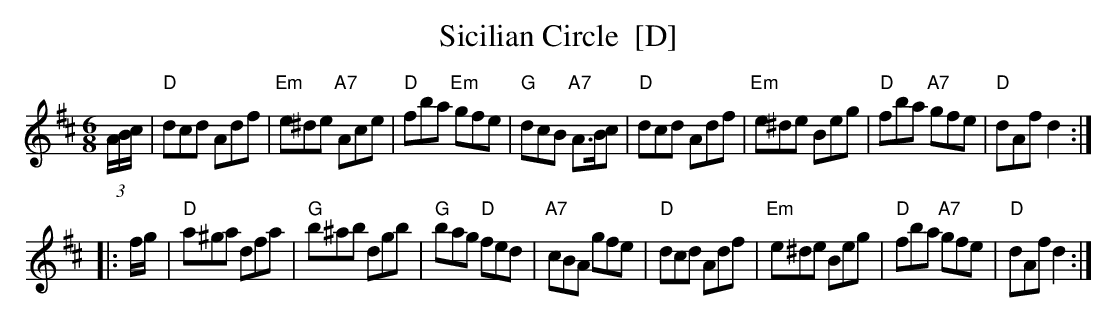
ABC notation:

X:1
T: Sicilian Circle  [D]
M: 6/8
L: 1/8
K: D
(3A/B/c/ \
| "D"dcd Adf | "Em"e^de "A7"Ace | "D"fba "Em"gfe | "G"dcB "A7"A>Bc \
| "D"dcd Adf | "Em"e^de Beg | "D"fba "A7"gfe | "D"dAf d2 :|
|: f/g/ \
| "D"a^ga dfa | "G"b^ab dgb | "G"bag "D"fed | "A7"cBA gfe \
| "D"dcd  Adf | "Em"e^de Beg | "D"fba "A7"gfe | "D"dAf d2 :|
